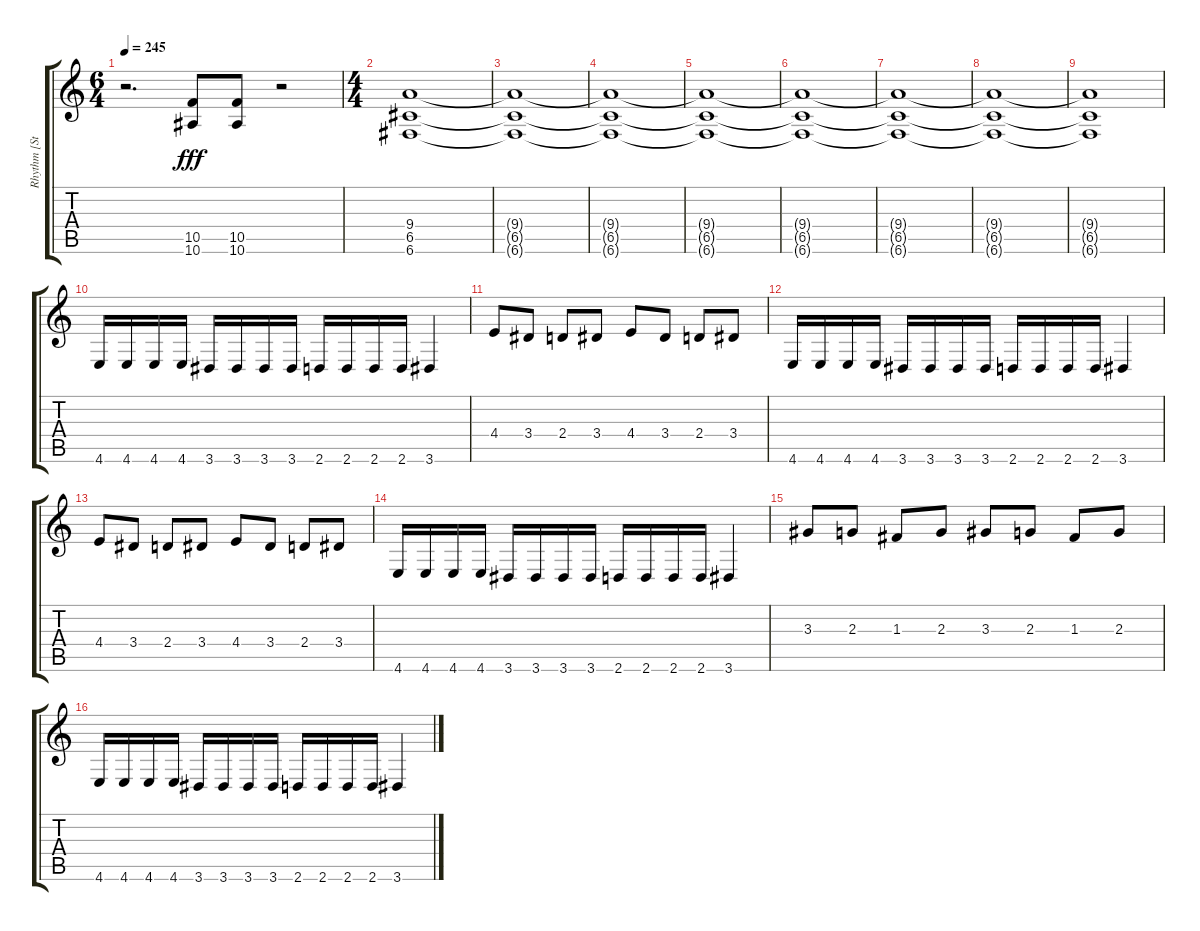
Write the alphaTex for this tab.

\track ("Rhythm [Steve Jones]" "Rhythm [St") {instrument distortionguitar}
\staff {score tabs}
\tuning (D4 A3 F3 C3 G2 C2) {hide}
\ts (6 4)
\tempo 245
\clef g2
\ks c
r.2{d dy fff} (10.5 10.6).8 (10.5 10.6).8 r.2 |
\ts (4 4)
(9.4 6.5 6.6).1 |
(9.4{t} 6.5{t} 6.6{t}).1 |
(9.4{t} 6.5{t} 6.6{t}).1 |
(9.4{t} 6.5{t} 6.6{t}).1 |
(9.4{t} 6.5{t} 6.6{t}).1 |
(9.4{t} 6.5{t} 6.6{t}).1 |
(9.4{t} 6.5{t} 6.6{t}).1 |
(9.4{t} 6.5{t} 6.6{t}).1 |
4.6.16 4.6.16 4.6.16 4.6.16 3.6.16 3.6.16 3.6.16 3.6.16 2.6.16 2.6.16 2.6.16 2.6.16 3.6.4 |
4.4.8 3.4.8 2.4.8 3.4.8 4.4.8 3.4.8 2.4.8 3.4.8 |
4.6.16 4.6.16 4.6.16 4.6.16 3.6.16 3.6.16 3.6.16 3.6.16 2.6.16 2.6.16 2.6.16 2.6.16 3.6.4 |
4.4.8 3.4.8 2.4.8 3.4.8 4.4.8 3.4.8 2.4.8 3.4.8 |
4.6.16 4.6.16 4.6.16 4.6.16 3.6.16 3.6.16 3.6.16 3.6.16 2.6.16 2.6.16 2.6.16 2.6.16 3.6.4 |
3.3.8 2.3.8 1.3.8 2.3.8 3.3.8 2.3.8 1.3.8 2.3.8 |
4.6.16 4.6.16 4.6.16 4.6.16 3.6.16 3.6.16 3.6.16 3.6.16 2.6.16 2.6.16 2.6.16 2.6.16 3.6.4
